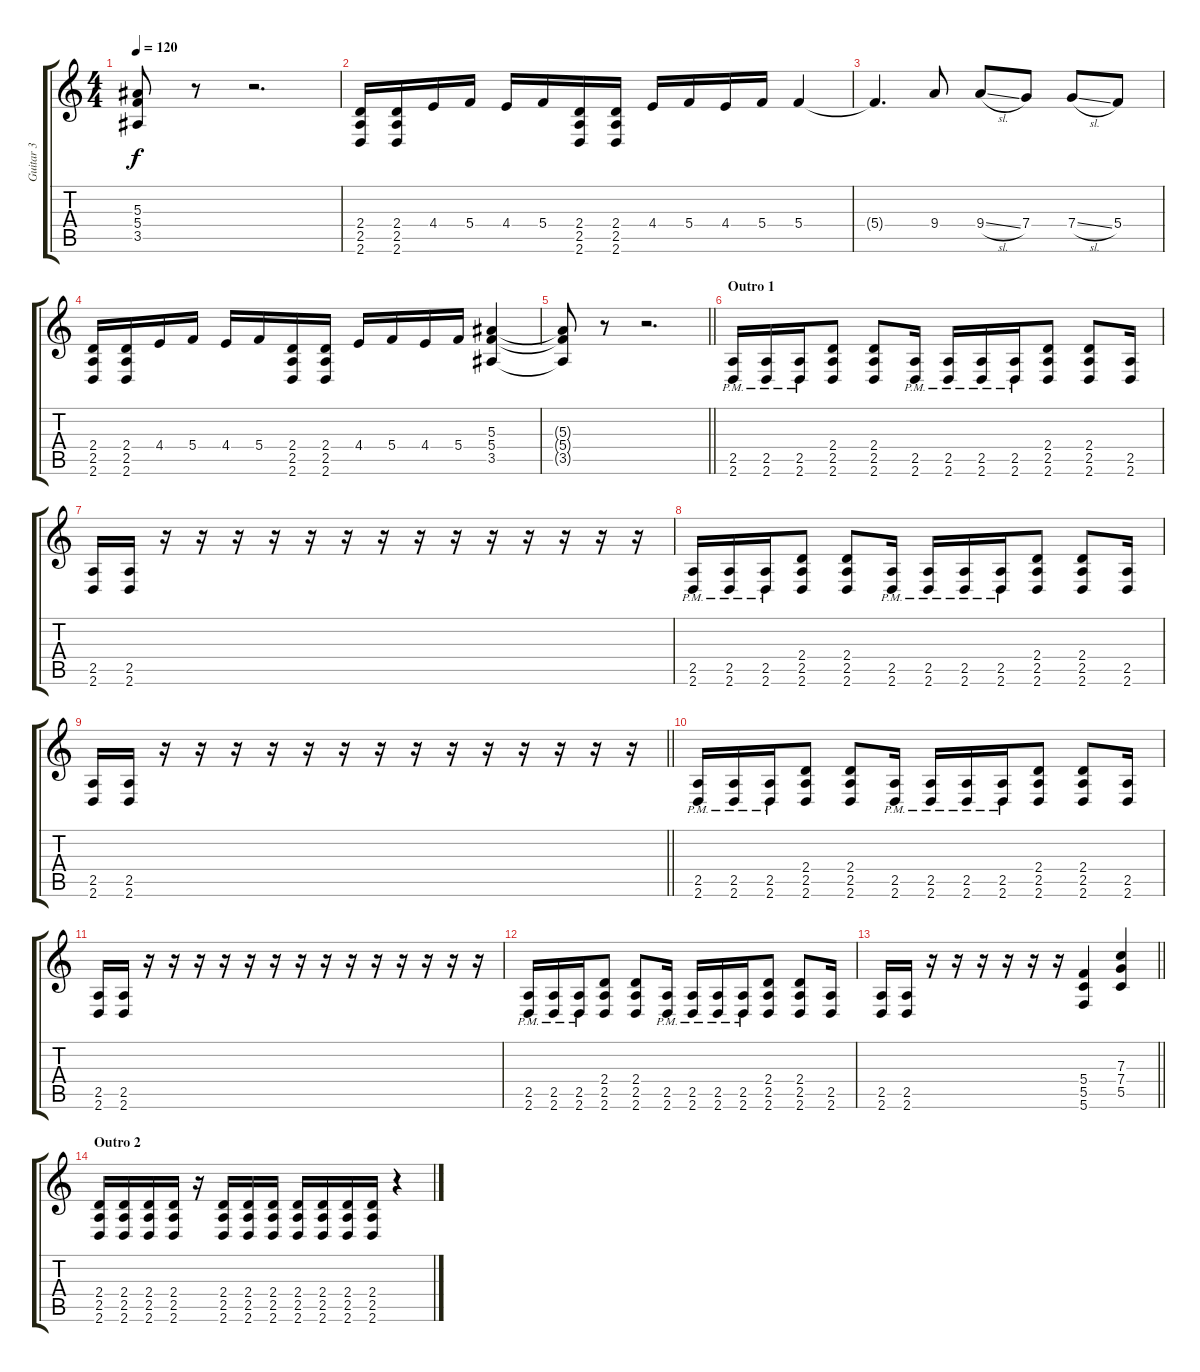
\track ("Guitar 3" "Guitar 3") {instrument distortionguitar}
\staff {score tabs}
\tuning (D4 A3 F3 C3 G2 C2) {hide}
\ts (4 4)
\tempo 120
\clef g2
\ks c
(5.3{t} 5.4{t} 3.5{t}).8{dy f} r.8{volume 13} r.2{d} |
(2.4 2.5 2.6).16{volume 12} (2.4 2.5 2.6).16 4.4.16{volume 16} 5.4.16 4.4.16 5.4.16 (2.4 2.5 2.6).16{volume 12} (2.4 2.5 2.6).16 4.4.16{volume 16} 5.4.16 4.4.16 5.4.16 5.4.4{volume 12} |
5.4{t}.4{d} 9.4.8{volume 16} 9.4{sl}.8 7.4.8 7.4{sl}.8 5.4.8 |
(2.4 2.5 2.6).16{volume 12} (2.4 2.5 2.6).16 4.4.16{volume 16} 5.4.16 4.4.16 5.4.16 (2.4 2.5 2.6).16{volume 12} (2.4 2.5 2.6).16 4.4.16{volume 16} 5.4.16 4.4.16 5.4.16 (5.3 5.4 3.5).4{volume 12} |
\barLineRight lightlight
(5.3{t} 5.4{t} 3.5{t}).8 r.8{volume 13} r.2{d} |
\section ("" "Outro 1")
(2.5{pm} 2.6{pm}).16 (2.5{pm} 2.6{pm}).16 (2.5{pm} 2.6{pm}).16 (2.4 2.5 2.6).8 (2.4 2.5 2.6).8 (2.5{pm} 2.6{pm}).16 (2.5{pm} 2.6{pm}).16 (2.5{pm} 2.6{pm}).16 (2.5{pm} 2.6{pm}).16 (2.4 2.5 2.6).8 (2.4 2.5 2.6).8 (2.5 2.6).16 |
(2.5 2.6).16 (2.5 2.6).16 r.16{volume 13} r.16 r.16 r.16 r.16 r.16 r.16 r.16 r.16 r.16 r.16 r.16 r.16 r.16 |
(2.5{pm} 2.6{pm}).16 (2.5{pm} 2.6{pm}).16 (2.5{pm} 2.6{pm}).16 (2.4 2.5 2.6).8 (2.4 2.5 2.6).8 (2.5{pm} 2.6{pm}).16 (2.5{pm} 2.6{pm}).16 (2.5{pm} 2.6{pm}).16 (2.5{pm} 2.6{pm}).16 (2.4 2.5 2.6).8 (2.4 2.5 2.6).8 (2.5 2.6).16 |
\barLineRight lightlight
(2.5 2.6).16 (2.5 2.6).16 r.16{volume 13} r.16 r.16 r.16 r.16 r.16 r.16 r.16 r.16 r.16 r.16 r.16 r.16 r.16 |
\section ("" "")
(2.5{pm} 2.6{pm}).16 (2.5{pm} 2.6{pm}).16 (2.5{pm} 2.6{pm}).16 (2.4 2.5 2.6).8 (2.4 2.5 2.6).8 (2.5{pm} 2.6{pm}).16 (2.5{pm} 2.6{pm}).16 (2.5{pm} 2.6{pm}).16 (2.5{pm} 2.6{pm}).16 (2.4 2.5 2.6).8 (2.4 2.5 2.6).8 (2.5 2.6).16 |
(2.5 2.6).16 (2.5 2.6).16 r.16{volume 13} r.16 r.16 r.16 r.16 r.16 r.16 r.16 r.16 r.16 r.16 r.16 r.16 r.16 |
(2.5{pm} 2.6{pm}).16 (2.5{pm} 2.6{pm}).16 (2.5{pm} 2.6{pm}).16 (2.4 2.5 2.6).8 (2.4 2.5 2.6).8 (2.5{pm} 2.6{pm}).16 (2.5{pm} 2.6{pm}).16 (2.5{pm} 2.6{pm}).16 (2.5{pm} 2.6{pm}).16 (2.4 2.5 2.6).8 (2.4 2.5 2.6).8 (2.5 2.6).16 |
\barLineRight lightlight
(2.5 2.6).16 (2.5 2.6).16 r.16{volume 13} r.16 r.16 r.16 r.16 r.16 (5.4 5.5 5.6).4 (7.3 7.4 5.5).4 |
\section ("" "Outro 2")
(2.4 2.5 2.6).16{volume 11} (2.4 2.5 2.6).16 (2.4 2.5 2.6).16 (2.4 2.5 2.6).16 r.16 (2.4 2.5 2.6).16 (2.4 2.5 2.6).16 (2.4 2.5 2.6).16 (2.4 2.5 2.6).16 (2.4 2.5 2.6).16 (2.4 2.5 2.6).16 (2.4 2.5 2.6).16 r.4
